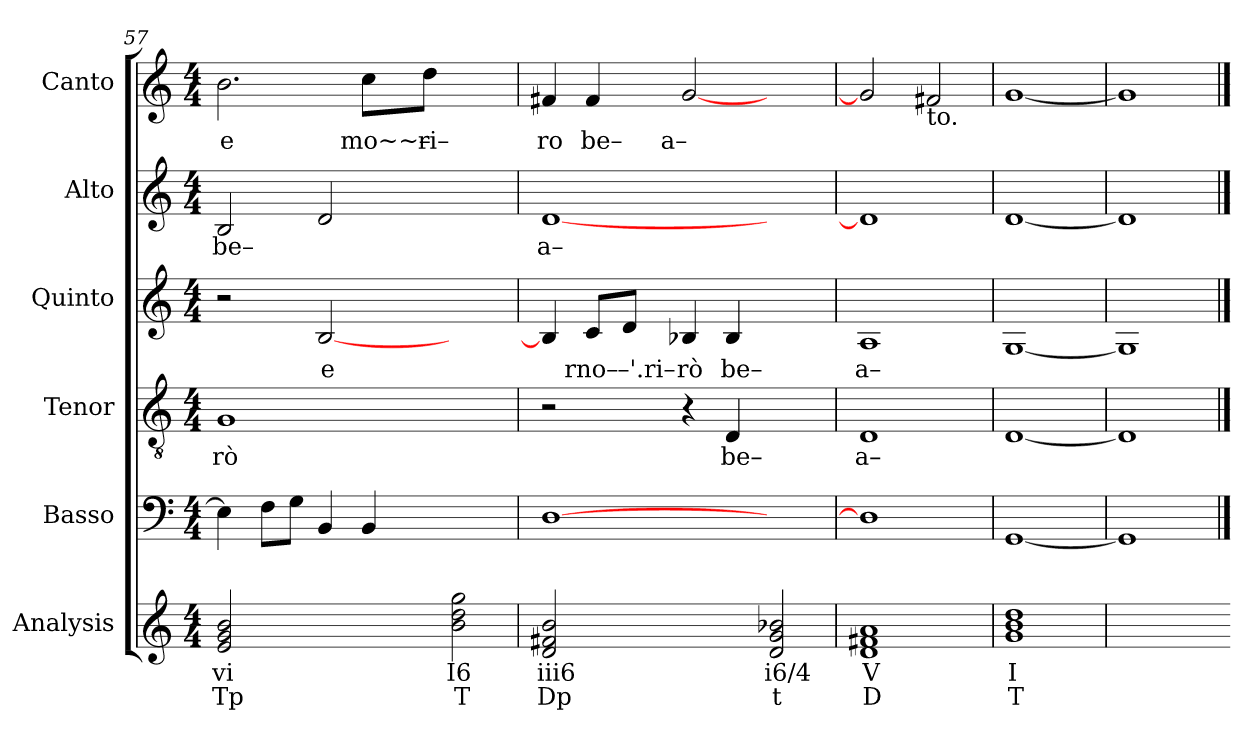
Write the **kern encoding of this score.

**kern	**text	**text	**kern	**kern	**text	**kern	**text	**kern	**text	**kern	**text
*part6	*part6	*part6	*part5	*part4	*part4	*part3	*part3	*part2	*part2	*part1	*part1
*staff6	*staff6	*staff6	*staff5	*staff4	*staff4	*staff3	*staff3	*staff2	*staff2	*staff1	*staff1
*I"Analysis	*	*	*I"Basso	*I"Tenor	*	*I"Quinto	*	*I"Alto	*	*I"Canto	*
*	*	*	*clefF4	*clefGv2	*	*clefG2	*	*clefG2	*	*clefG2	*
*k[]	*	*	*k[]	*k[]	*	*k[]	*	*k[]	*	*k[]	*
*M4/4	*	*	*M4/4	*M4/4	*	*M4/4	*	*M4/4	*	*M4/4	*
=57	=57	=57	=57	=57	=57	=57	=57	=57	=57	=57	=57
!	!	!	!	!	!LO:LY:b	!	!	!	!	!	!
!	!	!	!	!	!	!	!	!	!LO:LY:b	!	!
!	!	!	!	!	!	!	!	!	!	!	!LO:LY:b
2e 2g 2b	vi	Tp	4E\]	1G	rò	2r	.	2B/	be–	2.b\	e
.	.	.	8F\L	.	.	.	.	.	.	.	.
.	.	.	8G\J	.	.	.	.	.	.	.	.
!	!	!	!	!	!	!	!LO:LY:b	!	!	!	!
2ryy	.	.	4BB/	.	.	[2B/	e	2d/	.	.	.
!	!	!	!	!	!	!	!	!	!	!	!LO:LY:b
.	.	.	4BB/	.	.	.	.	.	.	8cc\L	mo~~–
!	!	!	!	!	!	!	!	!	!	!	!LO:LY:b
.	.	.	.	.	.	.	.	.	.	8dd\J	ri–
2b 2dd 2gg	I6	T	2ryy	2ryy	.	2ryy	.	2ryy	.	2ryy	.
=58	=58	=58	=58	=58	=58	=58	=58	=58	=58	=58	=58
!	!	!	!	!	!	!	!	!	!LO:LY:b	!	!
!	!	!	!	!	!	!	!	!	!	!	!LO:LY:b
2d 2f#X 2b	iii6	Dp	[1D	2r	.	4B/]	.	[1d	a–	4f#X/	ro
!	!	!	!	!	!	!	!LO:LY:b	!	!	!	!
!	!	!	!	!	!	!	!	!	!	!	!LO:LY:b
.	.	.	.	.	.	8c/L	rno–	.	.	4f#/	be–
!	!	!	!	!	!	!	!LO:LY:b	!	!	!	!
.	.	.	.	.	.	8d/J	–'.ri–	.	.	.	.
!	!	!	!	!	!	!	!LO:LY:b	!	!	!	!
!	!	!	!	!	!	!	!	!	!	!	!LO:LY:b
2ryy	.	.	.	4r	.	4B-X/	rò	.	.	[2g/	a–
!	!	!	!	!	!LO:LY:b	!	!	!	!	!	!
!	!	!	!	!	!	!	!LO:LY:b	!	!	!	!
.	.	.	.	4D/	be–	4B-/	be–	.	.	.	.
2d 2g 2b-X	i6/4	t	2ryy	2ryy	.	2ryy	.	2ryy	.	2ryy	.
=59	=59	=59	=59	=59	=59	=59	=59	=59	=59	=59	=59
!	!	!	!	!	!LO:LY:b	!	!	!	!	!	!
!	!	!	!	!	!	!	!LO:LY:b	!	!	!	!
1d 1f#X 1a	V	D	1D]	1D	a–	1A	a–	1d]	.	2g/]	.
!	!	!	!	!	!	!	!	!	!	!LO:TX:b:t=to.	!
.	.	.	.	.	.	.	.	.	.	2f#X/	.
=60	=60	=60	=60	=60	=60	=60	=60	=60	=60	=60	=60
1g 1b 1dd	I	T	[1GG	[1D	.	[1G	.	[1d	.	[1g	.
=61	=61	=61	=61	=61	=61	=61	=61	=61	=61	=61	=61
1ryy	.	.	1GG]	1D]	.	1G]	.	1d]	.	1g]	.
=	==	==	==	==	==	==	==	==	==	==	==
*-	*-	*-	*-	*-	*-	*-	*-	*-	*-	*-	*-
